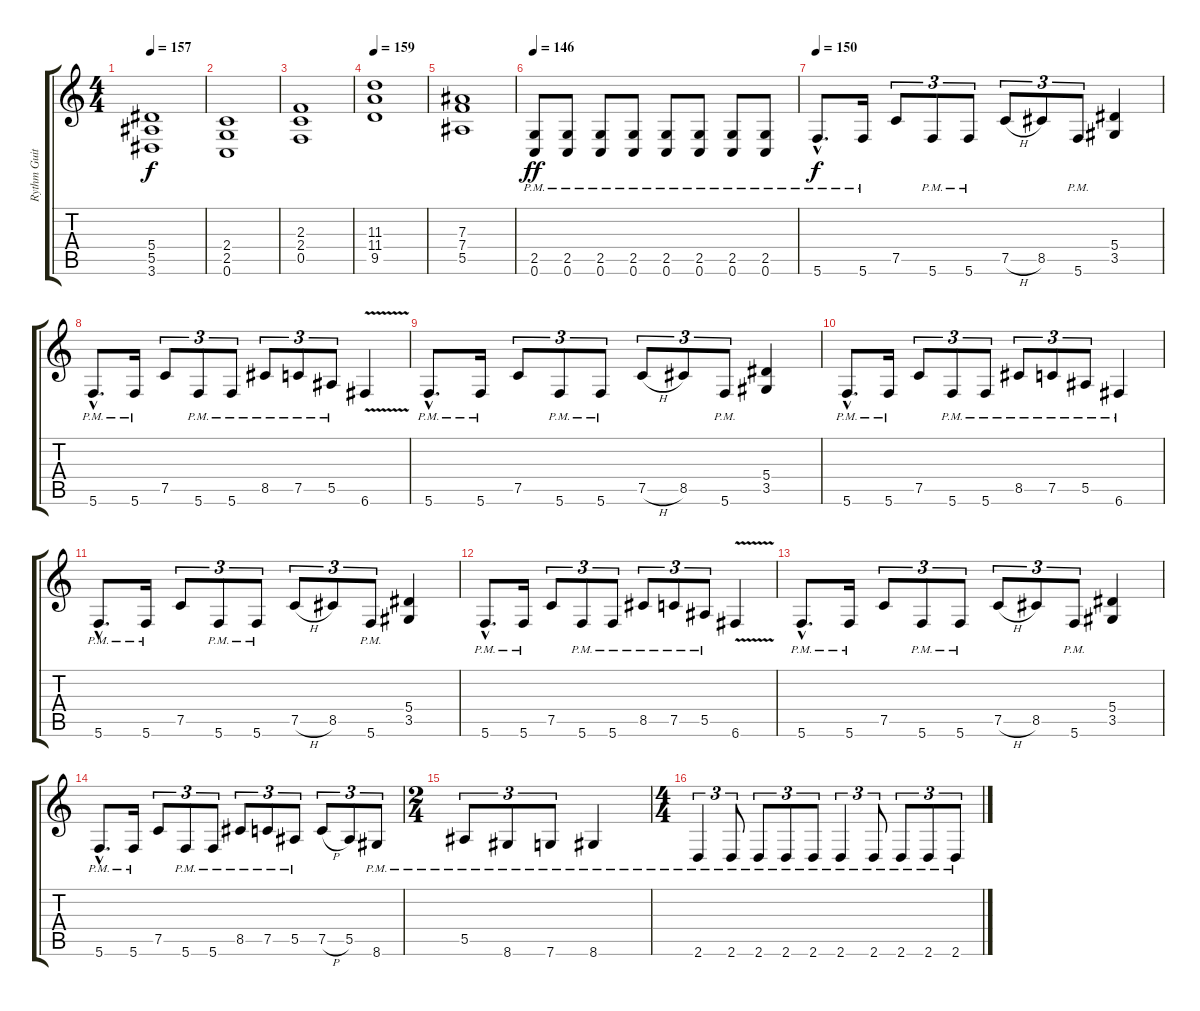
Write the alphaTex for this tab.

\track ("Rythm Guitar 2" "Rythm Guit") {instrument distortionguitar}
\staff {score tabs}
\tuning (C4 G3 Eb3 Bb2 F2 C2) {hide}
\ts (4 4)
\tempo 157
\clef g2
\ks c
(5.4 5.5 3.6).1{dy f} |
(2.4 2.5 0.6).1 |
(2.3 2.4 0.5).1 |
\tempo 159
(11.3 11.4 9.5).1 |
(7.3 7.4 5.5).1 |
\tempo 146
(2.5{pm} 0.6{pm}).8{dy ff} (2.5{pm} 0.6{pm}).8 (2.5{pm} 0.6{pm}).8 (2.5{pm} 0.6{pm}).8 (2.5{pm} 0.6{pm}).8 (2.5{pm} 0.6{pm}).8 (2.5{pm} 0.6{pm}).8 (2.5{pm} 0.6{pm}).8 |
\tempo 150
5.6{hac pm}.8{d dy f} 5.6{pm}.16 7.5.8{tu (3 2)} 5.6{pm}.8{tu (3 2)} 5.6{pm}.8{tu (3 2)} 7.5{h}.8{tu (3 2)} 8.5.8{tu (3 2)} 5.6{pm}.8{tu (3 2)} (5.4 3.5).4 |
5.6{hac pm}.8{d} 5.6{pm}.16 7.5.8{tu (3 2)} 5.6{pm}.8{tu (3 2)} 5.6{pm}.8{tu (3 2)} 8.5{pm}.8{tu (3 2)} 7.5{pm}.8{tu (3 2)} 5.5{pm}.8{tu (3 2)} 6.6{v}.4 |
5.6{hac pm}.8{d} 5.6{pm}.16 7.5.8{tu (3 2)} 5.6{pm}.8{tu (3 2)} 5.6{pm}.8{tu (3 2)} 7.5{h}.8{tu (3 2)} 8.5.8{tu (3 2)} 5.6{pm}.8{tu (3 2)} (5.4 3.5).4 |
5.6{hac pm}.8{d} 5.6{pm}.16 7.5.8{tu (3 2)} 5.6{pm}.8{tu (3 2)} 5.6{pm}.8{tu (3 2)} 8.5{pm}.8{tu (3 2)} 7.5{pm}.8{tu (3 2)} 5.5{pm}.8{tu (3 2)} 6.6{pm}.4 |
5.6{hac pm}.8{d} 5.6{pm}.16 7.5.8{tu (3 2)} 5.6{pm}.8{tu (3 2)} 5.6{pm}.8{tu (3 2)} 7.5{h}.8{tu (3 2)} 8.5.8{tu (3 2)} 5.6{pm}.8{tu (3 2)} (5.4 3.5).4 |
5.6{hac pm}.8{d} 5.6{pm}.16 7.5.8{tu (3 2)} 5.6{pm}.8{tu (3 2)} 5.6{pm}.8{tu (3 2)} 8.5{pm}.8{tu (3 2)} 7.5{pm}.8{tu (3 2)} 5.5{pm}.8{tu (3 2)} 6.6{v}.4 |
5.6{hac pm}.8{d} 5.6{pm}.16 7.5.8{tu (3 2)} 5.6{pm}.8{tu (3 2)} 5.6{pm}.8{tu (3 2)} 7.5{h}.8{tu (3 2)} 8.5.8{tu (3 2)} 5.6{pm}.8{tu (3 2)} (5.4 3.5).4 |
5.6{hac pm}.8{d} 5.6{pm}.16 7.5.8{tu (3 2)} 5.6{pm}.8{tu (3 2)} 5.6{pm}.8{tu (3 2)} 8.5{pm}.8{tu (3 2)} 7.5{pm}.8{tu (3 2)} 5.5{pm}.8{tu (3 2)} 7.5{h}.8{tu (3 2)} 5.5.8{tu (3 2)} 8.6{pm}.8{tu (3 2)} |
\ts (2 4)
5.5{pm}.8{tu (3 2)} 8.6{pm}.8{tu (3 2)} 7.6{pm}.8{tu (3 2)} 8.6{pm}.4 |
\ts (4 4)
2.6{pm}.4{tu (3 2)} 2.6{pm}.8{tu (3 2)} 2.6{pm}.8{tu (3 2)} 2.6{pm}.8{tu (3 2)} 2.6{pm}.8{tu (3 2)} 2.6{pm}.4{tu (3 2)} 2.6{pm}.8{tu (3 2)} 2.6{pm}.8{tu (3 2)} 2.6{pm}.8{tu (3 2)} 2.6{pm}.8{tu (3 2)}
